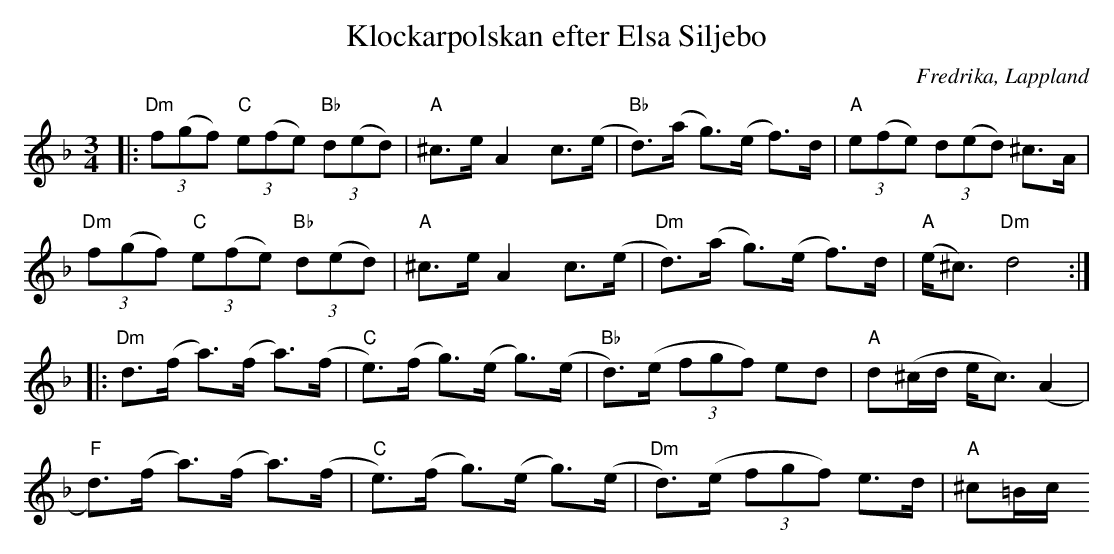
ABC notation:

X:1
T:Klockarpolskan efter Elsa Siljebo
O:Fredrika, Lappland
M:3/4
L:1/8
K:Dm
V:1
|: "Dm"(3f(gf) "C"(3e(fe) "Bb"(3d(ed) | "A"^c>e A2 c>(e | "Bb"d)>(a g)>(e f)>d | "A"(3e(fe) (3d(ed) ^c>A |
"Dm"(3f(gf) "C"(3e(fe) "Bb"(3d(ed) | "A"^c>e A2 c>(e | "Dm"d)>(a g)>(e f)>d | "A"(e<^c) "Dm"d4 :|
|:"Dm"d>(f a)>(f a)>(f | "C" e)>(f g)>(e g)>(e | "Bb" d)>(e (3fgf) ed | "A"d(^c/d/ e<c) (A2 |
"F" d)(>f a)>(f a)>(f | "C" e)>(f g)>(e g)>(e | "Dm"d)>(e (3fgf) e>d | "A"^c=B/c/  "Dm"
V:2
